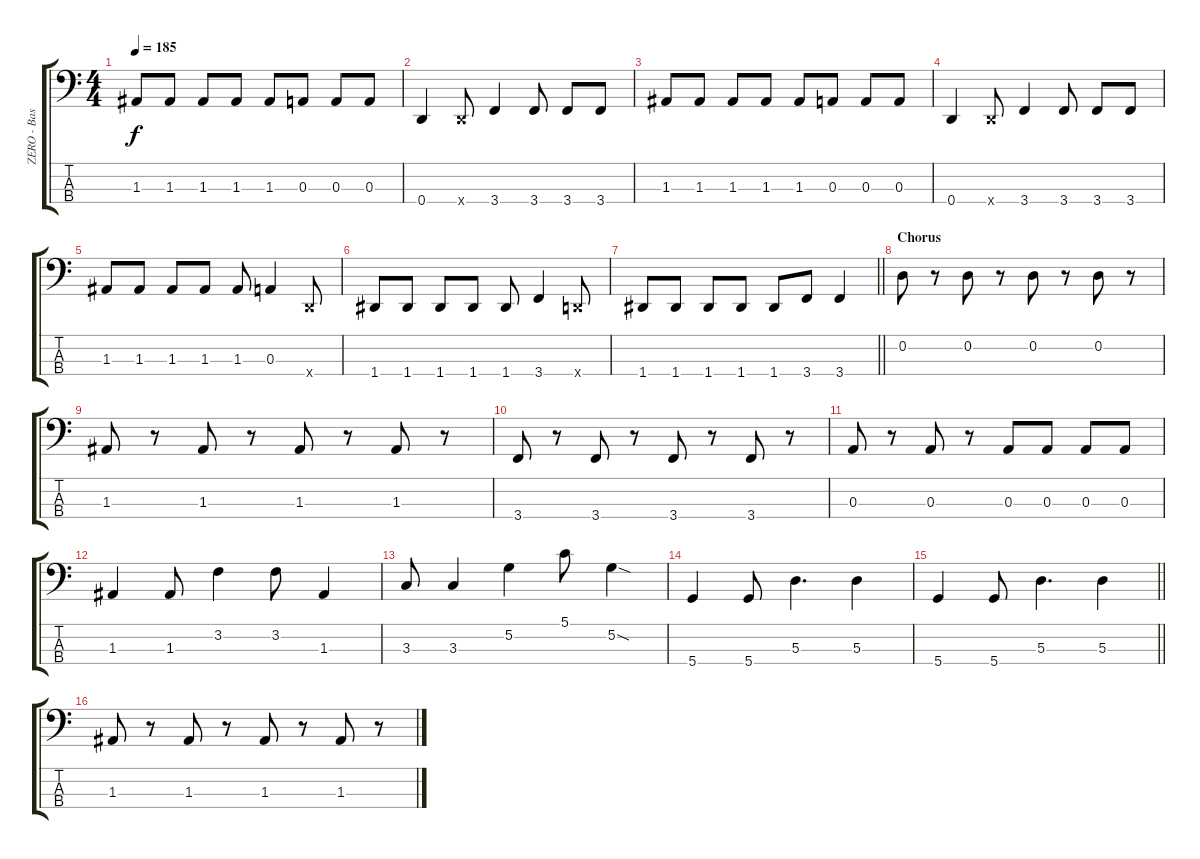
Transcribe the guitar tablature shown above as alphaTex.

\track ("ZERO - Bass" "ZERO - Bas") {instrument electricbassfinger}
\staff {score tabs}
\tuning (G2 D2 A1 D1) {hide}
\ts (4 4)
\tempo 185
\clef f4
\ks c
1.3.8{dy f} 1.3.8 1.3.8 1.3.8 1.3.8 0.3.8 0.3.8 0.3.8 |
0.4.4 0.4{x}.8 3.4.4 3.4.8 3.4.8 3.4.8 |
1.3.8 1.3.8 1.3.8 1.3.8 1.3.8 0.3.8 0.3.8 0.3.8 |
0.4.4 0.4{x}.8 3.4.4 3.4.8 3.4.8 3.4.8 |
1.3.8 1.3.8 1.3.8 1.3.8 1.3.8 0.3.4 0.4{x}.8 |
1.4.8 1.4.8 1.4.8 1.4.8 1.4.8 3.4.4 0.4{x}.8 |
\barLineRight lightlight
1.4.8 1.4.8 1.4.8 1.4.8 1.4.8 3.4.8 3.4.4 |
\section ("" "Chorus")
0.2.8 r.8 0.2.8 r.8 0.2.8 r.8 0.2.8 r.8 |
1.3.8 r.8 1.3.8 r.8 1.3.8 r.8 1.3.8 r.8 |
3.4.8 r.8 3.4.8 r.8 3.4.8 r.8 3.4.8 r.8 |
0.3.8 r.8 0.3.8 r.8 0.3.8 0.3.8 0.3.8 0.3.8 |
1.3.4 1.3.8 3.2.4 3.2.8 1.3.4 |
3.3.8 3.3.4 5.2.4 5.1.8 5.2{sod}.4 |
5.4.4 5.4.8 5.3.4{d} 5.3.4 |
\barLineRight lightlight
5.4.4 5.4.8 5.3.4{d} 5.3.4 |
\section ("" "")
1.3.8 r.8 1.3.8 r.8 1.3.8 r.8 1.3.8 r.8
